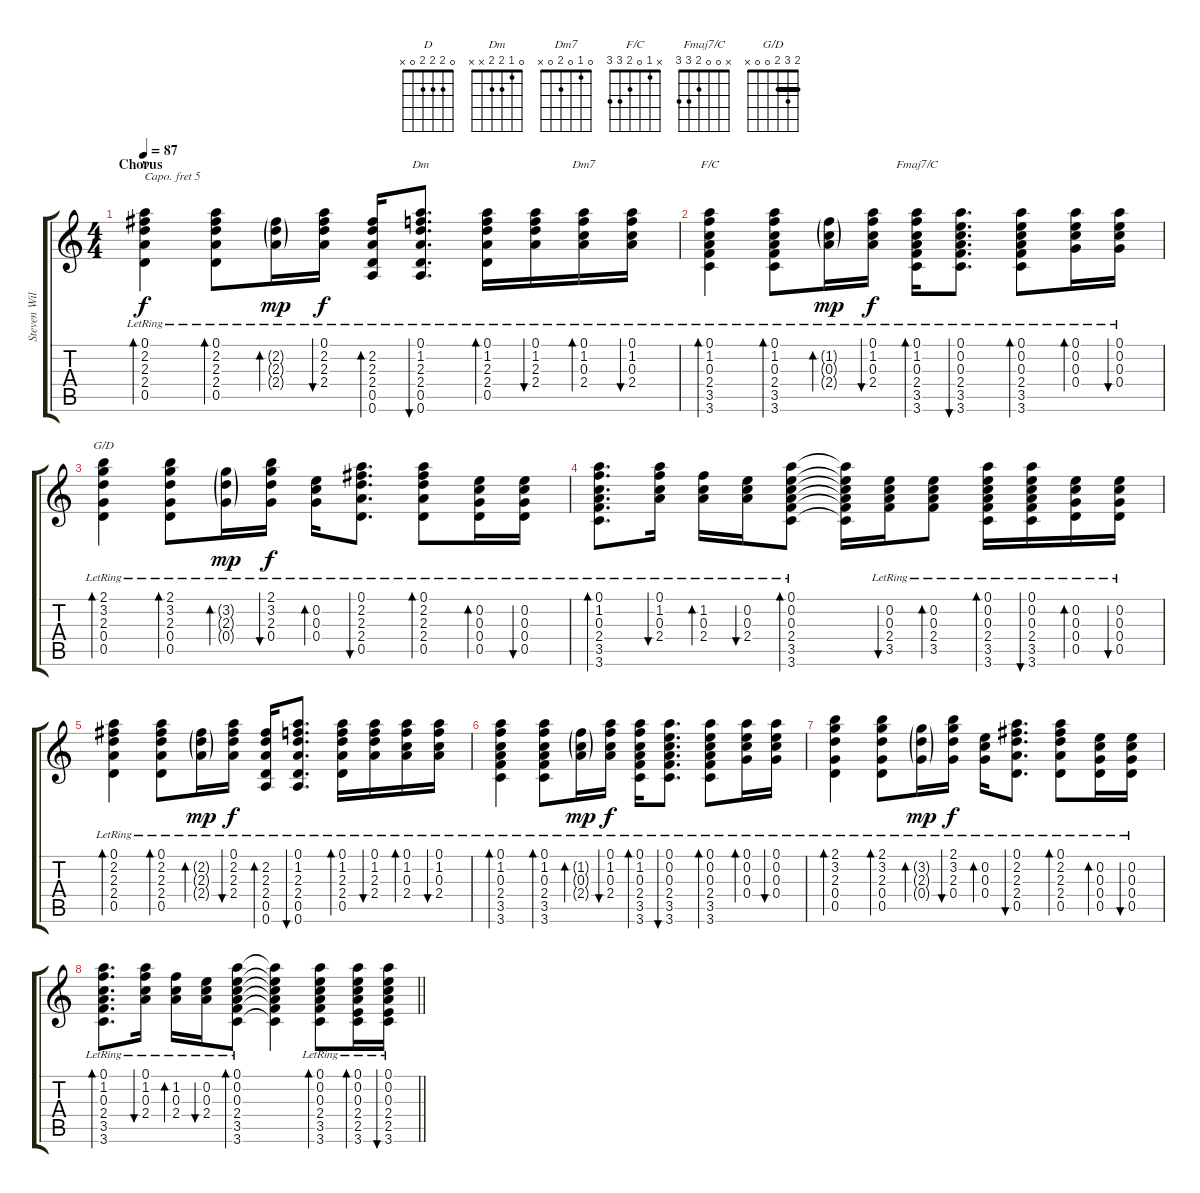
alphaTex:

\track ("Steven Wilson Clean Gtr. L" "Steven Wil") {instrument electricguitarclean}
\staff {score tabs}
\capo 5
\tuning (E4 B3 G3 D3 A2 E2) {hide}
\chord ("D" 0 2 2 2 0 x)
\chord ("Dm" 0 1 2 2 x x)
\chord ("Dm7" 0 1 0 2 0 x)
\chord ("F/C" x 1 0 2 3 3)
\chord ("Fmaj7/C" x 0 0 2 3 3)
\chord ("G/D" 2 3 2 0 0 x) {barre 2}
\ts (4 4)
\section ("" "Chorus")
\tempo 87
\clef g2
\ks aminor
(0.1{lr} 2.2{lr} 2.3{lr} 2.4{lr} 0.5{lr}).4{bd 30 ch "D" dy f} (0.1{lr} 2.2{lr} 2.3{lr} 2.4{lr} 0.5{lr}).8{bd 30} (2.2{g lr} 2.3{g lr} 2.4{g lr}).16{bd 30 dy mp} (0.1{lr} 2.2{lr} 2.3{lr} 2.4{lr}).16{bu 30 dy f} (2.2{lr} 2.3{lr} 2.4{lr} 0.5{lr} 0.6{lr}).16{bd 30} (0.1{lr} 1.2{lr} 2.3{lr} 2.4{lr} 0.5{lr} 0.6{lr}).8{d bu 30 ch "Dm"} (0.1{lr} 1.2{lr} 2.3{lr} 2.4{lr} 0.5{lr}).16{bd 30} (0.1{lr} 1.2{lr} 2.3{lr} 2.4{lr}).16{bu 30} (0.1{lr} 1.2{lr} 0.3{lr} 2.4{lr}).16{bd 30 ch "Dm7"} (0.1{lr} 1.2{lr} 0.3{lr} 2.4{lr}).16{bu 30} |
(0.1{lr} 1.2{lr} 0.3{lr} 2.4{lr} 3.5{lr} 3.6{lr}).4{bd 30 ch "F/C"} (0.1{lr} 1.2{lr} 0.3{lr} 2.4{lr} 3.5{lr} 3.6{lr}).8{bd 30} (1.2{g lr} 0.3{g lr} 2.4{g lr}).16{bd 30 dy mp} (0.1{lr} 1.2{lr} 0.3{lr} 2.4{lr}).16{bu 30 dy f} (0.1{lr} 1.2{lr} 0.3{lr} 2.4{lr} 3.5{lr} 3.6{lr}).16{bd 30 ch "Fmaj7/C"} (0.1{lr} 0.2{lr} 0.3{lr} 2.4{lr} 3.5{lr} 3.6{lr}).8{d bu 30} (0.1{lr} 0.2{lr} 0.3{lr} 2.4{lr} 3.5{lr} 3.6{lr}).8{bd 30} (0.1{lr} 0.2{lr} 0.3{lr} 0.4{lr}).16{bd 30} (0.1{lr} 0.2{lr} 0.3{lr} 0.4{lr}).16{bu 30} |
(2.1{lr} 3.2{lr} 2.3{lr} 0.4{lr} 0.5{lr}).4{bd 30 ch "G/D"} (2.1{lr} 3.2{lr} 2.3{lr} 0.4{lr} 0.5{lr}).8{bd 30} (3.2{g lr} 2.3{g lr} 0.4{g}).16{bd 30 dy mp} (2.1{lr} 3.2{lr} 2.3{lr} 0.4{lr}).16{bu 30 dy f} (0.2{lr} 0.3{lr} 0.4{lr}).16{bd 30} (0.1{lr} 2.2{lr} 2.3{lr} 2.4{lr} 0.5{lr}).8{d bu 30} (0.1{lr} 2.2{lr} 2.3{lr} 2.4{lr} 0.5{lr}).8{bd 30} (0.2{lr} 0.3{lr} 0.4{lr} 0.5{lr}).16{bd 30} (0.2{lr} 0.3{lr} 0.4{lr} 0.5{lr}).16{bu 30} |
(0.1{lr} 1.2{lr} 0.3{lr} 2.4{lr} 3.5{lr} 3.6{lr}).8{d bd 30} (0.1{lr} 1.2{lr} 0.3{lr} 2.4{lr}).16{bu 30} (1.2{lr} 0.3{lr} 2.4{lr}).16{bd 30} (0.2{lr} 0.3{lr} 2.4{lr}).16{bu 30} (0.1{lr} 0.2{lr} 0.3{lr} 2.4{lr} 3.5{lr} 3.6{lr}).8{bd 30} (0.1{t} 0.2{t} 0.3{t} 2.4{t} 3.5{t} 3.6{t}).16 (0.2{lr} 0.3{lr} 2.4{lr} 3.5{lr}).16{bu 30} (0.2{lr} 0.3{lr} 2.4{lr} 3.5{lr}).8{bd 30} (0.1{lr} 0.2{lr} 0.3{lr} 2.4{lr} 3.5{lr} 3.6{lr}).16{bd 30} (0.1{lr} 0.2{lr} 0.3{lr} 2.4{lr} 3.5{lr} 3.6{lr}).16{bu 30} (0.2{lr} 0.3{lr} 0.4{lr} 0.5{lr}).16{bd 30} (0.2{lr} 0.3{lr} 0.4{lr} 0.5{lr}).16{bu 30} |
(0.1{lr} 2.2{lr} 2.3{lr} 2.4{lr} 0.5{lr}).4{bd 30} (0.1{lr} 2.2{lr} 2.3{lr} 2.4{lr} 0.5{lr}).8{bd 30} (2.2{g lr} 2.3{g lr} 2.4{g lr}).16{bd 30 dy mp} (0.1{lr} 2.2{lr} 2.3{lr} 2.4{lr}).16{bu 30 dy f} (2.2{lr} 2.3{lr} 2.4{lr} 0.5{lr} 0.6{lr}).16{bd 30} (0.1{lr} 1.2{lr} 2.3{lr} 2.4{lr} 0.5{lr} 0.6{lr}).8{d bu 30} (0.1{lr} 1.2{lr} 2.3{lr} 2.4{lr} 0.5{lr}).16{bd 30} (0.1{lr} 1.2{lr} 2.3{lr} 2.4{lr}).16{bu 30} (0.1{lr} 1.2{lr} 0.3{lr} 2.4{lr}).16{bd 30} (0.1{lr} 1.2{lr} 0.3{lr} 2.4{lr}).16{bu 30} |
(0.1{lr} 1.2{lr} 0.3{lr} 2.4{lr} 3.5{lr} 3.6{lr}).4{bd 30} (0.1{lr} 1.2{lr} 0.3{lr} 2.4{lr} 3.5{lr} 3.6{lr}).8{bd 30} (1.2{g lr} 0.3{g lr} 2.4{g lr}).16{bd 30 dy mp} (0.1{lr} 1.2{lr} 0.3{lr} 2.4{lr}).16{bu 30 dy f} (0.1{lr} 1.2{lr} 0.3{lr} 2.4{lr} 3.5{lr} 3.6{lr}).16{bd 30} (0.1{lr} 0.2{lr} 0.3{lr} 2.4{lr} 3.5{lr} 3.6{lr}).8{d bu 30} (0.1{lr} 0.2{lr} 0.3{lr} 2.4{lr} 3.5{lr} 3.6{lr}).8{bd 30} (0.1{lr} 0.2{lr} 0.3{lr} 0.4{lr}).16{bd 30} (0.1{lr} 0.2{lr} 0.3{lr} 0.4{lr}).16{bu 30} |
(2.1{lr} 3.2{lr} 2.3{lr} 0.4{lr} 0.5{lr}).4{bd 30} (2.1{lr} 3.2{lr} 2.3{lr} 0.4{lr} 0.5{lr}).8{bd 30} (3.2{g lr} 2.3{g lr} 0.4{g}).16{bd 30 dy mp} (2.1{lr} 3.2{lr} 2.3{lr} 0.4{lr}).16{bu 30 dy f} (0.2{lr} 0.3{lr} 0.4{lr}).16{bd 30} (0.1{lr} 2.2{lr} 2.3{lr} 2.4{lr} 0.5{lr}).8{d bu 30} (0.1{lr} 2.2{lr} 2.3{lr} 2.4{lr} 0.5{lr}).8{bd 30} (0.2{lr} 0.3{lr} 0.4{lr} 0.5{lr}).16{bd 30} (0.2{lr} 0.3{lr} 0.4{lr} 0.5{lr}).16{bu 30} |
\barLineRight lightlight
(0.1{lr} 1.2{lr} 0.3{lr} 2.4{lr} 3.5{lr} 3.6{lr}).8{d bd 30} (0.1{lr} 1.2{lr} 0.3{lr} 2.4{lr}).16{bu 30} (1.2{lr} 0.3{lr} 2.4{lr}).16{bd 30} (0.2{lr} 0.3{lr} 2.4{lr}).16{bu 30} (0.1{lr} 0.2{lr} 0.3{lr} 2.4{lr} 3.5{lr} 3.6{lr}).8{bd 30} (0.1{t} 0.2{t} 0.3{t} 2.4{t} 3.5{t} 3.6{t}).4 (0.1{lr} 0.2{lr} 0.3{lr} 2.4{lr} 3.5{lr} 3.6{lr}).8{bd 30} (0.1{lr} 0.2{lr} 0.3{lr} 2.4{lr} 2.5{lr} 3.6{lr}).16{bd 30} (0.1{lr} 0.2{lr} 0.3{lr} 2.4{lr} 2.5{lr} 3.6{lr}).16{bu 30}
